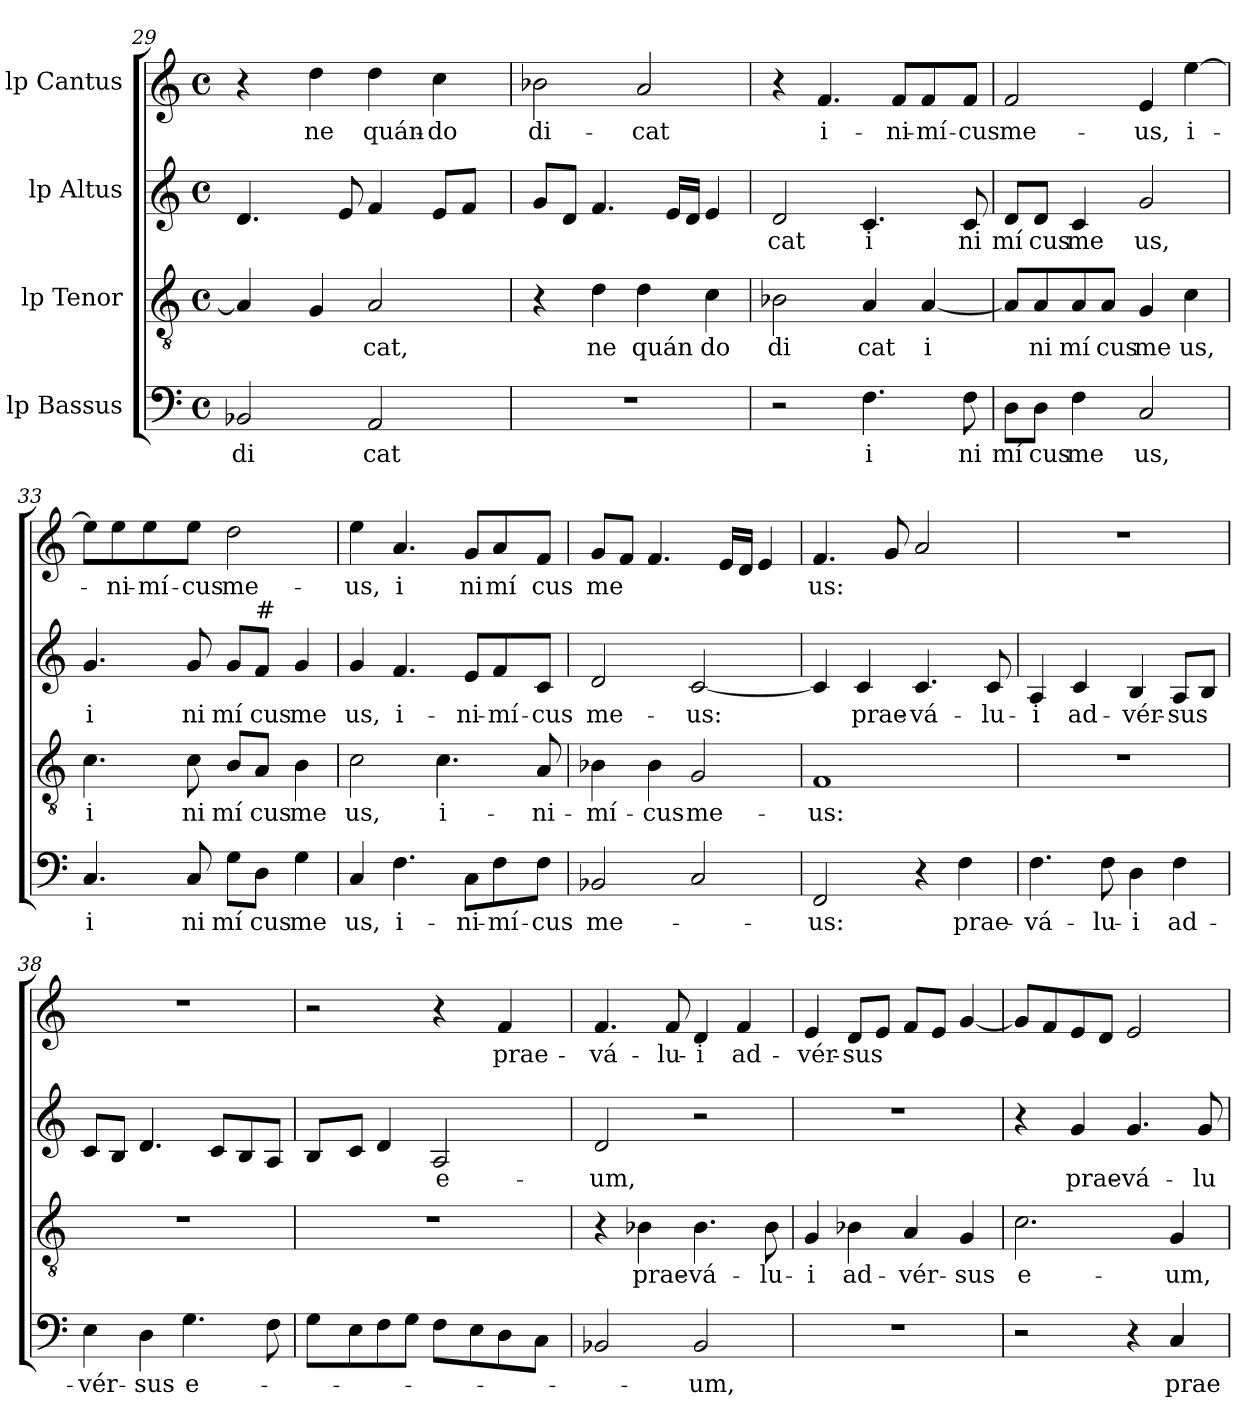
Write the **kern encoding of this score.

**kern	**text	**kern	**text	**kern	**text	**kern	**text
*part4	*part4	*part3	*part3	*part2	*part2	*part1	*part1
*staff4	*staff4	*staff3	*staff3	*staff2	*staff2	*staff1	*staff1
*I"lp Bassus	*	*I"lp Tenor	*	*I"lp Altus	*	*I"lp Cantus	*
!!LO:LB:g=z
*clefF4	*	*clefGv2	*	*clefG2	*	*clefG2	*
*M4/4	*	*M4/4	*	*M4/4	*	*M4/4	*
*met(c)	*	*met(c)	*	*met(c)	*	*met(c)	*
=29	=29	=29	=29	=29	=29	=29	=29
!	!LO:LY:b:cj	!	!	!	!	!	!
*	*	*^	*	*^	*	*	*
2BB-X/	di	4A/]	8ryy	.	4.d/	8ryy	.	4r	.
.	.	.	32.ryy	.	.	32ryy	.	.	.
.	.	.	.	.	.	2ryy	.	.	.
.	.	.	2ryy	.	.	.	.	.	.
!	!	!	!	!	!	!	!	!	!LO:LY:b:cj
.	.	4G/	.	.	.	.	.	4dd\	ne
.	.	.	.	.	8e/	.	.	.	.
!	!LO:LY:b:cj	!	!	!LO:LY:b:cj	!	!	!	!	!LO:LY:b:cj
2AA/	cat	2A/	.	cat,	4f/	.	.	4dd\	quán-
.	.	.	.	.	.	4ryy	.	.	.
.	.	.	4ryy	.	.	.	.	.	.
!	!	!	!	!	!	!	!	!	!LO:LY:b:cj
.	.	.	.	.	8e/L	.	.	4cc\	-do
.	.	.	.	.	8f/J	.	.	.	.
.	.	.	.	.	.	16.ryy	.	.	.
.	.	.	16ryy	.	.	.	.	.	.
.	.	.	64ryy	.	.	.	.	.	.
=30	=30	=30	=30	=30	=30	=30	=30	=30	=30
!	!	!	!	!	!	!	!	!	!LO:LY:b:cj
*	*	*v	*v	*	*	*	*	*	*
*	*	*	*	*v	*v	*	*	*
1r	.	4r	.	8g/L	.	2b-X\	di-
.	.	.	.	8d/J	.	.	.
!	!	!	!LO:LY:b:cj	!	!	!	!
.	.	4d\	ne	4.f/	.	.	.
!	!	!	!LO:LY:b:cj	!	!	!	!LO:LY:b:cj
.	.	4d\	quán	.	.	2a/	-cat
.	.	.	.	16e/L	.	.	.
.	.	.	.	16d/J	.	.	.
!	!	!	!LO:LY:b:cj	!	!	!	!
.	.	4c\	do	4e/	.	.	.
=31	=31	=31	=31	=31	=31	=31	=31
!	!	!	!LO:LY:b:cj	!	!LO:LY:b:cj	!	!
2r	.	2B-X\	di	2d/	cat	4r	.
!	!	!	!	!	!	!	!LO:LY:b:cj
.	.	.	.	.	.	4.f/	i-
!	!LO:LY:b:cj	!	!LO:LY:b:cj	!	!LO:LY:b:cj	!	!
4.F\	i	4A/	cat	4.c/	i	.	.
!	!	!	!	!	!	!	!LO:LY:b:cj
.	.	.	.	.	.	8f/L	-ni-
!	!	!	!LO:LY:b:cj	!	!	!	!LO:LY:b:cj
.	.	[<4A/	i	.	.	8f/	-mí-
!	!LO:LY:b:cj	!	!	!	!LO:LY:b:cj	!	!LO:LY:b:cj
8F\	ni	.	.	8c/	ni	8f/J	-cus
=32	=32	=32	=32	=32	=32	=32	=32
!	!LO:LY:b:cj	!	!	!	!LO:LY:b:cj	!	!LO:LY:b:cj
8D\L	mí	8A/L]	.	8d/L	mí	2f/	me-
!	!LO:LY:b:cj	!	!LO:LY:b:cj	!	!LO:LY:b:cj	!	!
8D\J	cus	8A/	ni	8d/J	cus	.	.
!	!LO:LY:b:cj	!	!LO:LY:b:cj	!	!LO:LY:b:cj	!	!
4F\	me	8A/	mí	4c/	me	.	.
!	!	!	!LO:LY:b:cj	!	!	!	!
.	.	8A/J	cus	.	.	.	.
!	!LO:LY:b:cj	!	!LO:LY:b:cj	!	!LO:LY:b:cj	!	!LO:LY:b:cj
2C/	us,	4G/	me	2g/	us,	4e/	-us,
!	!	!	!LO:LY:b:cj	!	!	!	!LO:LY:b:cj
.	.	4c\	us,	.	.	[>4ee\	i-
=33	=33	=33	=33	=33	=33	=33	=33
!	!LO:LY:b:cj	!	!LO:LY:b:cj	!	!LO:LY:b:cj	!	!
4.C/	i	4.c\	i	4.g/	i	8ee\L]	.
!	!	!	!	!	!	!	!LO:LY:b:cj
.	.	.	.	.	.	8ee\	-ni-
!	!	!	!	!	!	!	!LO:LY:b:cj
.	.	.	.	.	.	8ee\	-mí-
!	!LO:LY:b:cj	!	!LO:LY:b:cj	!	!LO:LY:b:cj	!	!LO:LY:b:cj
8C/	ni	8c\	ni	8g/	ni	8ee\J	-cus
!	!LO:LY:b:cj	!	!LO:LY:b:cj	!	!LO:LY:b:cj	!	!LO:LY:b:cj
8G\L	mí	8B/L	mí	8g/L	mí	2dd\	me-
!	!	!	!	!LO:TX:a:t=#	!	!	!
!	!LO:LY:b:cj	!	!LO:LY:b:cj	!	!LO:LY:b:cj	!	!
8D\J	cus	8A/J	cus	8f/J	cus	.	.
!	!LO:LY:b:cj	!	!LO:LY:b:cj	!	!LO:LY:b:cj	!	!
4G\	me	4B\	me	4g/	me	.	.
!!LO:LB:g=z
=34	=34	=34	=34	=34	=34	=34	=34
!	!LO:LY:b:cj	!	!LO:LY:b:cj	!	!LO:LY:b:cj	!	!LO:LY:b:cj
4C/	us,	2c\	us,	4g/	us,	4ee\	-us,
!	!LO:LY:b:cj	!	!	!	!LO:LY:b:cj	!	!LO:LY:b:cj
4.F\	i-	.	.	4.f/	i-	4.a/	i
!	!	!	!LO:LY:b:cj	!	!	!	!
.	.	4.c\	i-	.	.	.	.
!	!LO:LY:b:cj	!	!	!	!LO:LY:b:cj	!	!LO:LY:b:cj
8C\L	-ni-	.	.	8e/L	-ni-	8g/L	ni
!	!LO:LY:b:cj	!	!	!	!LO:LY:b:cj	!	!LO:LY:b:cj
8F\	-mí-	.	.	8f/	-mí-	8a/	mí
!	!LO:LY:b:cj	!	!LO:LY:b:cj	!	!LO:LY:b:cj	!	!LO:LY:b:cj
8F\J	-cus	8A/	-ni-	8c/J	-cus	8f/J	cus
=35	=35	=35	=35	=35	=35	=35	=35
!	!LO:LY:b	!	!LO:LY:b:cj	!	!LO:LY:b:cj	!	!LO:LY:b
2BB-X/	me-	4B-X\	-mí-	2d/	me-	8g/L	me
.	.	.	.	.	.	8f/J	.
!	!	!	!LO:LY:b:cj	!	!	!	!
.	.	4B-\	-cus	.	.	4.f/	.
!	!	!	!LO:LY:b:cj	!	!LO:LY:b:cj	!	!
2C/	.	2G/	me-	[<2c/	-us:	.	.
.	.	.	.	.	.	16e/L	.
.	.	.	.	.	.	16d/J	.
.	.	.	.	.	.	4e/	.
=36	=36	=36	=36	=36	=36	=36	=36
!	!LO:LY:b:cj	!	!LO:LY:b:cj	!	!	!	!LO:LY:b
2FF/	-us:	1F	-us:	4c/]	.	4.f/	us:
!	!	!	!	!	!LO:LY:b:cj	!	!
.	.	.	.	4c/	prae-	.	.
.	.	.	.	.	.	8g/	.
!	!	!	!	!	!LO:LY:b:cj	!	!
4r	.	.	.	4.c/	-vá-	2a/	.
!	!LO:LY:b:cj	!	!	!	!	!	!
4F\	prae-	.	.	.	.	.	.
!	!	!	!	!	!LO:LY:b:cj	!	!
.	.	.	.	8c/	-lu-	.	.
=37	=37	=37	=37	=37	=37	=37	=37
!	!LO:LY:b:cj	!	!	!	!LO:LY:b:cj	!	!
4.F\	-vá-	1r	.	4A/	-i	1r	.
!	!	!	!	!	!LO:LY:b:cj	!	!
.	.	.	.	4c/	ad-	.	.
!	!LO:LY:b:cj	!	!	!	!	!	!
8F\	-lu-	.	.	.	.	.	.
!	!LO:LY:b:cj	!	!	!	!LO:LY:b:cj	!	!
4D\	-i	.	.	4B/	-vér-	.	.
!	!LO:LY:b:cj	!	!	!	!LO:LY:b	!	!
4F\	ad-	.	.	8A/L	-sus	.	.
.	.	.	.	8B/J	.	.	.
=38	=38	=38	=38	=38	=38	=38	=38
!	!LO:LY:b:cj	!	!	!	!	!	!
4E\	-vér-	1r	.	8c/L	.	1r	.
.	.	.	.	8B/J	.	.	.
!	!LO:LY:b:cj	!	!	!	!	!	!
4D\	-sus	.	.	4.d/	.	.	.
!	!LO:LY:b:cj	!	!	!	!	!	!
4.G\	e-	.	.	.	.	.	.
.	.	.	.	8c/L	.	.	.
.	.	.	.	8B/	.	.	.
8F\	.	.	.	8A/J	.	.	.
!!LO:LB:g=z
=39	=39	=39	=39	=39	=39	=39	=39
*	*	*^	*	*	*	*	*
8G\L	.	1r	16ryy	.	8B/L	.	2r	.
.	.	.	64ryy	.	.	.	.	.
.	.	.	2ryy	.	.	.	.	.
8E\	.	.	.	.	8c/J	.	.	.
8F\	.	.	.	.	4d/	.	.	.
8G\J	.	.	.	.	.	.	.	.
!	!	!	!	!	!	!LO:LY:b:cj	!	!
8F\L	.	.	.	.	2A/	e-	4r	.
.	.	.	4ryy	.	.	.	.	.
8E\	.	.	.	.	.	.	.	.
!	!	!	!	!	!	!	!	!LO:LY:b:cj
8D\	.	.	.	.	.	.	4f/	prae-
.	.	.	8ryy	.	.	.	.	.
8C\J	.	.	.	.	.	.	.	.
.	.	.	32.ryy	.	.	.	.	.
=40	=40	=40	=40	=40	=40	=40	=40	=40
!	!	!	!	!	!	!LO:LY:b:cj	!	!LO:LY:b:cj
*	*	*v	*v	*	*	*	*	*
2BB-X/	.	4r	.	2d/	-um,	4.f/	-vá-
!	!	!	!LO:LY:b:cj	!	!	!	!
.	.	4B-X\	prae-	.	.	.	.
!	!	!	!	!	!	!	!LO:LY:b:cj
.	.	.	.	.	.	8f/	-lu-
!	!LO:LY:b:cj	!	!LO:LY:b:cj	!	!	!	!LO:LY:b:cj
2BB-/	-um,	4.B-\	-vá-	2r	.	4d/	-i
!	!	!	!	!	!	!	!LO:LY:b:cj
.	.	.	.	.	.	4f/	ad-
!	!	!	!LO:LY:b:cj	!	!	!	!
.	.	8B-\	-lu-	.	.	.	.
=41	=41	=41	=41	=41	=41	=41	=41
!	!	!	!LO:LY:b:cj	!	!	!	!LO:LY:b:cj
1r	.	4G/	-i	1r	.	4e/	-vér-
!	!	!	!LO:LY:b:cj	!	!	!	!LO:LY:b
.	.	4B-X\	ad-	.	.	8d/L	-sus
.	.	.	.	.	.	8e/J	.
!	!	!	!LO:LY:b:cj	!	!	!	!
.	.	4A/	-vér-	.	.	8f/L	.
.	.	.	.	.	.	8e/J	.
!	!	!	!LO:LY:b:cj	!	!	!	!
.	.	4G/	-sus	.	.	[<4g/	.
=42	=42	=42	=42	=42	=42	=42	=42
!	!	!	!LO:LY:b:cj	!	!	!	!
2r	.	2.c\	e-	4r	.	8g/L]	.
.	.	.	.	.	.	8f/	.
!	!	!	!	!	!LO:LY:b:cj	!	!
.	.	.	.	4g/	prae-	8e/	.
.	.	.	.	.	.	8d/J	.
!	!	!	!	!	!LO:LY:b:cj	!	!
4r	.	.	.	4.g/	-vá-	2e/	.
!	!LO:LY:b:cj	!	!LO:LY:b:cj	!	!	!	!
4C/	prae-	4G/	-um,	.	.	.	.
!	!	!	!	!	!LO:LY:b:cj	!	!
.	.	.	.	8g/	-lu-	.	.
=	=	=	=	=	=	=	=
*-	*-	*-	*-	*-	*-	*-	*-
